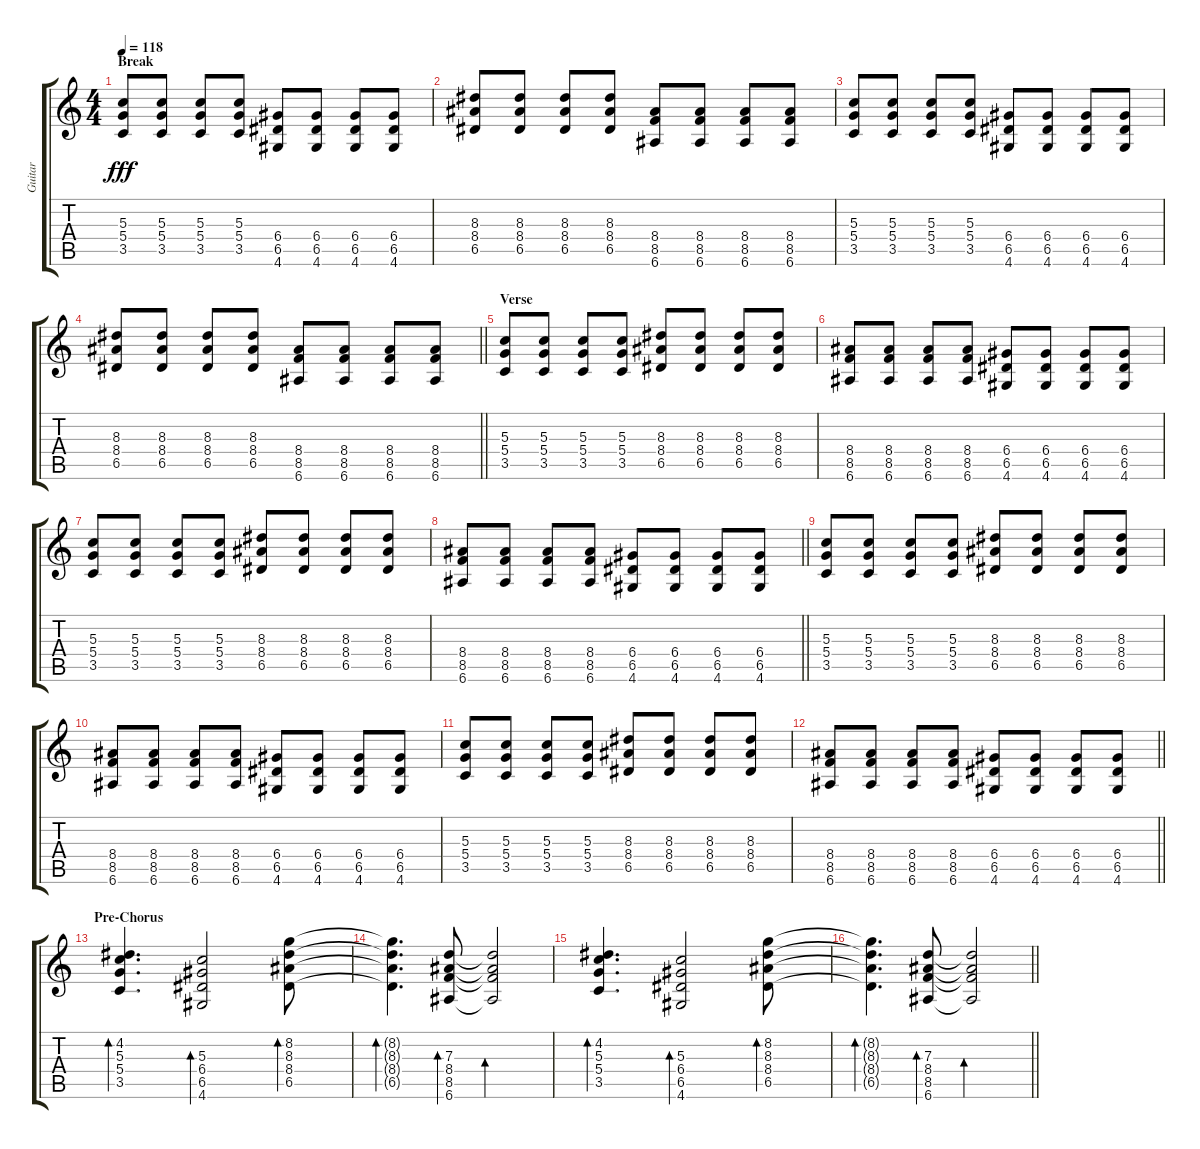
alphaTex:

\track ("Guitar" "Guitar") {instrument distortionguitar}
\staff {score tabs}
\tuning (E4 B3 G3 D3 A2 E2) {hide}
\ts (4 4)
\section ("" "Break")
\tempo 118
\clef g2
\ks c
(5.3 5.4 3.5).8{dy fff} (5.3 5.4 3.5).8 (5.3 5.4 3.5).8 (5.3 5.4 3.5).8 (6.4 6.5 4.6).8 (6.4 6.5 4.6).8 (6.4 6.5 4.6).8 (6.4 6.5 4.6).8 |
(8.3 8.4 6.5).8 (8.3 8.4 6.5).8 (8.3 8.4 6.5).8 (8.3 8.4 6.5).8 (8.4 8.5 6.6).8 (8.4 8.5 6.6).8 (8.4 8.5 6.6).8 (8.4 8.5 6.6).8 |
(5.3 5.4 3.5).8 (5.3 5.4 3.5).8 (5.3 5.4 3.5).8 (5.3 5.4 3.5).8 (6.4 6.5 4.6).8 (6.4 6.5 4.6).8 (6.4 6.5 4.6).8 (6.4 6.5 4.6).8 |
\barLineRight lightlight
(8.3 8.4 6.5).8 (8.3 8.4 6.5).8 (8.3 8.4 6.5).8 (8.3 8.4 6.5).8 (8.4 8.5 6.6).8 (8.4 8.5 6.6).8 (8.4 8.5 6.6).8 (8.4 8.5 6.6).8 |
\section ("" "Verse")
(5.3 5.4 3.5).8 (5.3 5.4 3.5).8 (5.3 5.4 3.5).8 (5.3 5.4 3.5).8 (8.3 8.4 6.5).8 (8.3 8.4 6.5).8 (8.3 8.4 6.5).8 (8.3 8.4 6.5).8 |
(8.4 8.5 6.6).8 (8.4 8.5 6.6).8 (8.4 8.5 6.6).8 (8.4 8.5 6.6).8 (6.4 6.5 4.6).8 (6.4 6.5 4.6).8 (6.4 6.5 4.6).8 (6.4 6.5 4.6).8 |
(5.3 5.4 3.5).8 (5.3 5.4 3.5).8 (5.3 5.4 3.5).8 (5.3 5.4 3.5).8 (8.3 8.4 6.5).8 (8.3 8.4 6.5).8 (8.3 8.4 6.5).8 (8.3 8.4 6.5).8 |
\barLineRight lightlight
(8.4 8.5 6.6).8 (8.4 8.5 6.6).8 (8.4 8.5 6.6).8 (8.4 8.5 6.6).8 (6.4 6.5 4.6).8 (6.4 6.5 4.6).8 (6.4 6.5 4.6).8 (6.4 6.5 4.6).8 |
(5.3 5.4 3.5).8 (5.3 5.4 3.5).8 (5.3 5.4 3.5).8 (5.3 5.4 3.5).8 (8.3 8.4 6.5).8 (8.3 8.4 6.5).8 (8.3 8.4 6.5).8 (8.3 8.4 6.5).8 |
(8.4 8.5 6.6).8 (8.4 8.5 6.6).8 (8.4 8.5 6.6).8 (8.4 8.5 6.6).8 (6.4 6.5 4.6).8 (6.4 6.5 4.6).8 (6.4 6.5 4.6).8 (6.4 6.5 4.6).8 |
(5.3 5.4 3.5).8 (5.3 5.4 3.5).8 (5.3 5.4 3.5).8 (5.3 5.4 3.5).8 (8.3 8.4 6.5).8 (8.3 8.4 6.5).8 (8.3 8.4 6.5).8 (8.3 8.4 6.5).8 |
\barLineRight lightlight
(8.4 8.5 6.6).8 (8.4 8.5 6.6).8 (8.4 8.5 6.6).8 (8.4 8.5 6.6).8 (6.4 6.5 4.6).8 (6.4 6.5 4.6).8 (6.4 6.5 4.6).8 (6.4 6.5 4.6).8 |
\section ("" "Pre-Chorus")
(4.2 5.3 5.4 3.5).4{d bd 30} (5.3 6.4 6.5 4.6).2{bd 30} (8.2 8.3 8.4 6.5).8{bd 30} |
(8.2{t} 8.3{t} 8.4{t} 6.5{t}).4{d bd 30} (7.3 8.4 8.5 6.6).8{bd 30} (7.3{t} 8.4{t} 8.5{t} 6.6{t}).2{bd 30} |
(4.2 5.3 5.4 3.5).4{d bd 30} (5.3 6.4 6.5 4.6).2{bd 30} (8.2 8.3 8.4 6.5).8{bd 30} |
\barLineRight lightlight
(8.2{t} 8.3{t} 8.4{t} 6.5{t}).4{d bd 30} (7.3 8.4 8.5 6.6).8{bd 30} (7.3{t} 8.4{t} 8.5{t} 6.6{t}).2{bd 30}
